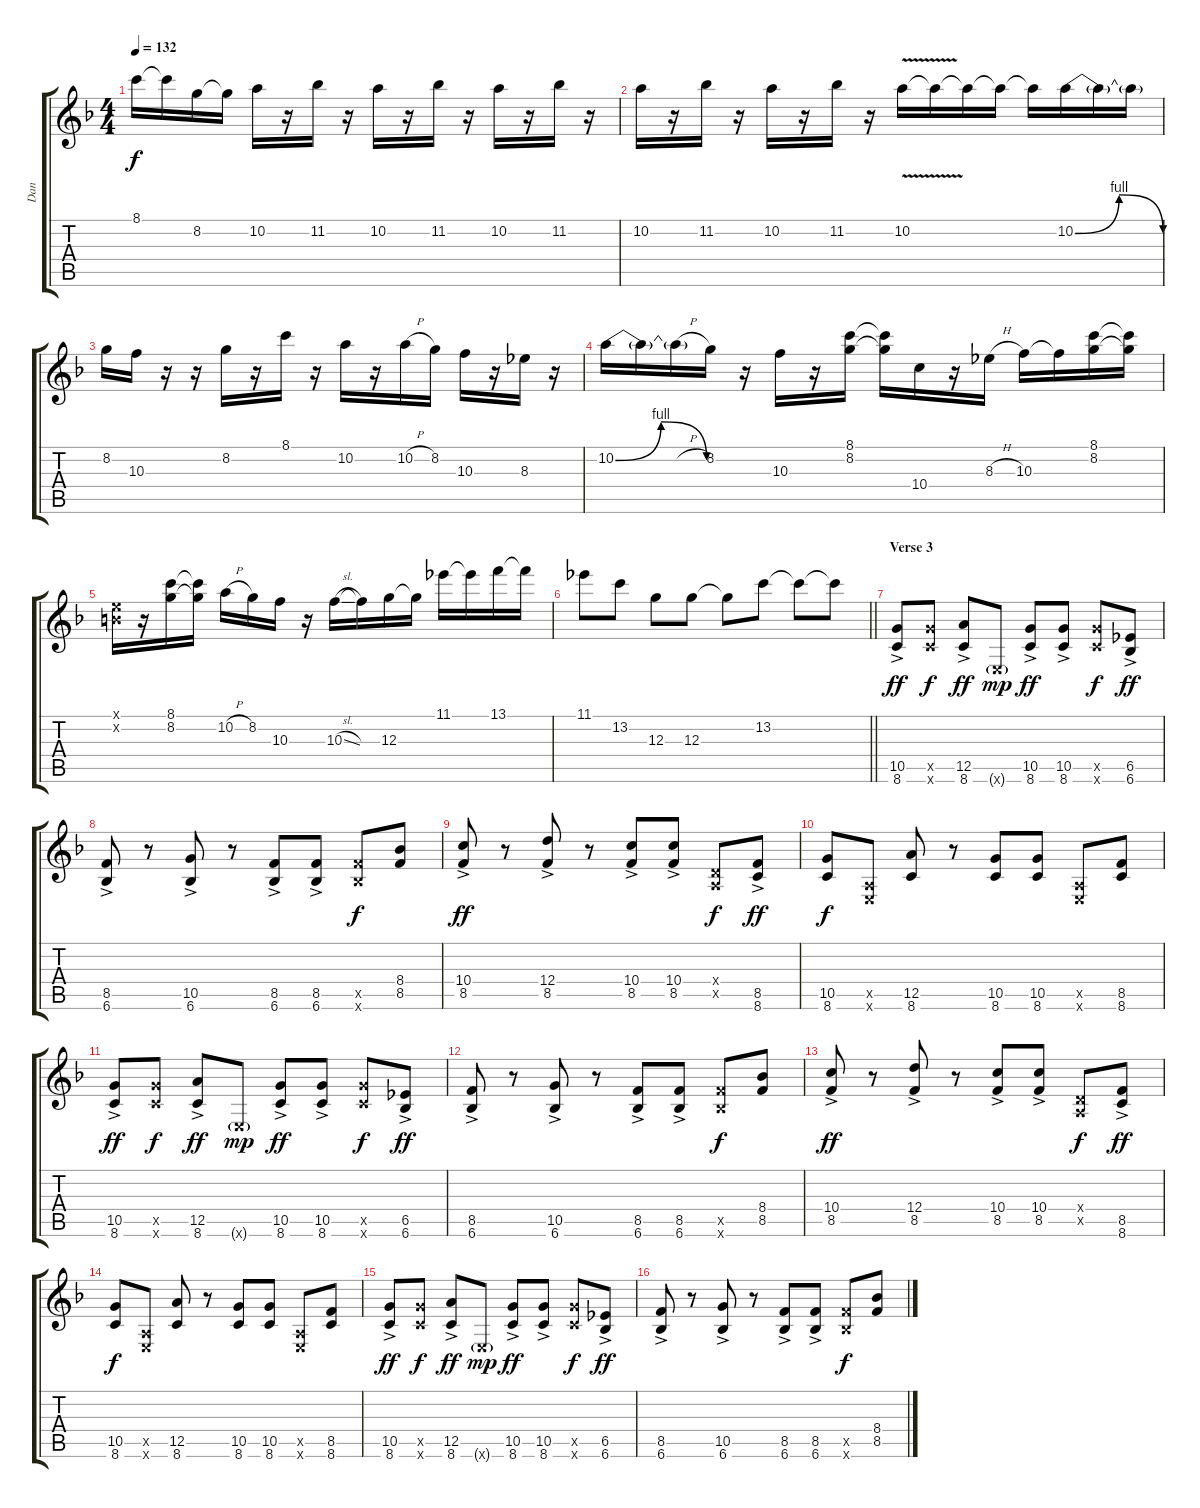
\track ("Dan" "Dan") {instrument distortionguitar}
\staff {score tabs}
\tuning (E4 B3 G3 D3 A2 E2) {hide}
\ts (4 4)
\tempo 132
\clef g2
\ks f
8.1.16{dy f} 8.1{t}.16 8.2.16 8.2{t}.16 10.2.16 r.16 11.2.16 r.16 10.2.16 r.16 11.2.16 r.16 10.2.16 r.16 11.2.16 r.16 |
10.2.16 r.16 11.2.16 r.16 10.2.16 r.16 11.2.16 r.16 10.2{v}.16 10.2{t}.16 10.2{t}.16 10.2{t}.16 10.2{t}.16 10.2{be (bendrelease 0 0 15 4 30 4 60 0)}.16 10.2{t}.16 10.2{t}.16 |
8.2.16 10.3.16 r.16 r.16 8.2.16 r.16 8.1.16 r.16 10.2.16 r.16 10.2{h}.16 8.2.16 10.3.16 r.16 8.3.16 r.16 |
10.2{be (bendrelease 0 0 15 4 15 4 60 0)}.16 10.2{t}.16 10.2{h t}.16 8.2.16 r.16 10.3.16 r.16 (8.1 8.2).16 (8.1{t} 8.2{t}).16 10.4.16 r.16 8.3{h}.16 10.3.16 10.3{t}.16 (8.1 8.2).16 (8.1{t} 8.2{t}).16 |
(0.1{x} 0.2{x}).16 r.16 (8.1 8.2).16 (8.1{t} 8.2{t}).16 10.2{h}.16 8.2.16 10.3.16 r.16 10.3{sl}.16 10.3{t}.16 12.3.16 12.3{t}.16 11.1.16 11.1{t}.16 13.1.16 13.1{t}.16 |
\barLineRight lightlight
11.1.8 13.2.8 12.3.8 12.3.8 12.3{t}.8 13.2.8 13.2{t}.8 13.2{t}.8 |
\section ("" "Verse 3")
(10.5{ac} 8.6{ac}).8{dy ff} (10.5{x} 8.6{x}).8{dy f} (12.5{ac} 8.6{ac}).8{dy ff} 0.6{g x}.8{dy mp} (10.5{ac} 8.6{ac}).8{dy ff} (10.5{ac} 8.6{ac}).8 (10.5{x} 8.6{x}).8{dy f} (6.5{ac} 6.6{ac}).8{dy ff} |
(8.5{ac} 6.6{ac}).8 r.8 (10.5{ac} 6.6{ac}).8 r.8 (8.5{ac} 6.6{ac}).8 (8.5{ac} 6.6{ac}).8 (8.5{x} 6.6{x}).8{dy f} (8.4 8.5).8 |
(10.4{ac} 8.5{ac}).8{dy ff} r.8 (12.4{ac} 8.5{ac}).8 r.8 (10.4{ac} 8.5{ac}).8 (10.4{ac} 8.5{ac}).8 (0.4{x} 0.5{x}).8{dy f} (8.5{ac} 8.6{ac}).8{dy ff} |
(10.5 8.6).8{dy f} (0.5{x} 0.6{x}).8 (12.5 8.6).8 r.8 (10.5 8.6).8 (10.5 8.6).8 (0.5{x} 0.6{x}).8 (8.5 8.6).8 |
(10.5{ac} 8.6{ac}).8{dy ff} (10.5{x} 8.6{x}).8{dy f} (12.5{ac} 8.6{ac}).8{dy ff} 0.6{g x}.8{dy mp} (10.5{ac} 8.6{ac}).8{dy ff} (10.5{ac} 8.6{ac}).8 (10.5{x} 8.6{x}).8{dy f} (6.5{ac} 6.6{ac}).8{dy ff} |
(8.5{ac} 6.6{ac}).8 r.8 (10.5{ac} 6.6{ac}).8 r.8 (8.5{ac} 6.6{ac}).8 (8.5{ac} 6.6{ac}).8 (8.5{x} 6.6{x}).8{dy f} (8.4 8.5).8 |
(10.4{ac} 8.5{ac}).8{dy ff} r.8 (12.4{ac} 8.5{ac}).8 r.8 (10.4{ac} 8.5{ac}).8 (10.4{ac} 8.5{ac}).8 (0.4{x} 0.5{x}).8{dy f} (8.5{ac} 8.6{ac}).8{dy ff} |
(10.5 8.6).8{dy f} (0.5{x} 0.6{x}).8 (12.5 8.6).8 r.8 (10.5 8.6).8 (10.5 8.6).8 (0.5{x} 0.6{x}).8 (8.5 8.6).8 |
(10.5{ac} 8.6{ac}).8{dy ff} (10.5{x} 8.6{x}).8{dy f} (12.5{ac} 8.6{ac}).8{dy ff} 0.6{g x}.8{dy mp} (10.5{ac} 8.6{ac}).8{dy ff} (10.5{ac} 8.6{ac}).8 (10.5{x} 8.6{x}).8{dy f} (6.5{ac} 6.6{ac}).8{dy ff} |
(8.5{ac} 6.6{ac}).8 r.8 (10.5{ac} 6.6{ac}).8 r.8 (8.5{ac} 6.6{ac}).8 (8.5{ac} 6.6{ac}).8 (8.5{x} 6.6{x}).8{dy f} (8.4 8.5).8
